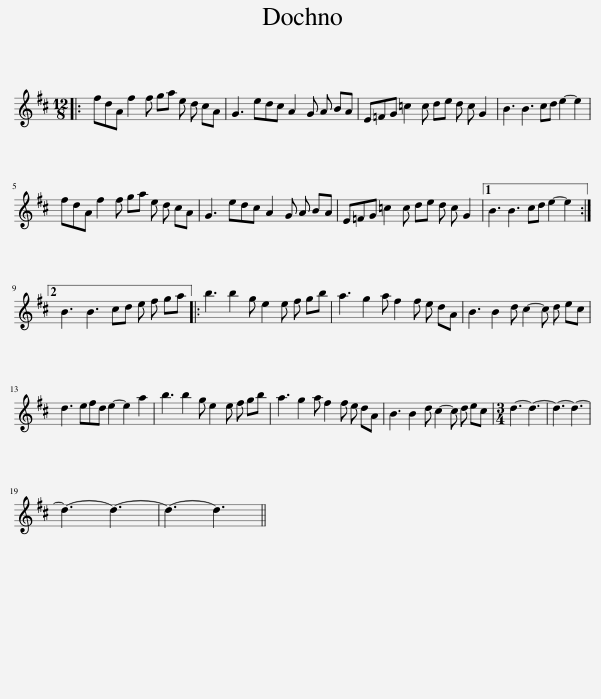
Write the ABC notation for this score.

X:1
L:1/8
M:12/8
I:linebreak $
K:D
V:1 treble
V:1
|: fdA f2 f ga e d cA | G3 edc A2 G A BA | E=FG =c2 c de d c G2 | B3 B3 cd e2- e2 |$ fdA f2 f ga e d cA | %5
 G3 edc A2 G A BA | E=FG =c2 c de d c G2 |1 B3 B3 cd e2- e2 :|2$ B3 B3 cd e f ga |: b3 b2 g e2 e f gb | %10
 a3 g2 a f2 f e dA | B3 B2 d c2- c d ec |$ d3 efd e2- e2 a2 | b3 b2 g e2 e f gb | a3 g2 a f2 f e dA | %15
 B3 B2 d c2- c d ec |[M:3/4] d3- d3- | d3- d3- |$ d3- d3- | d3- d3 || %20
